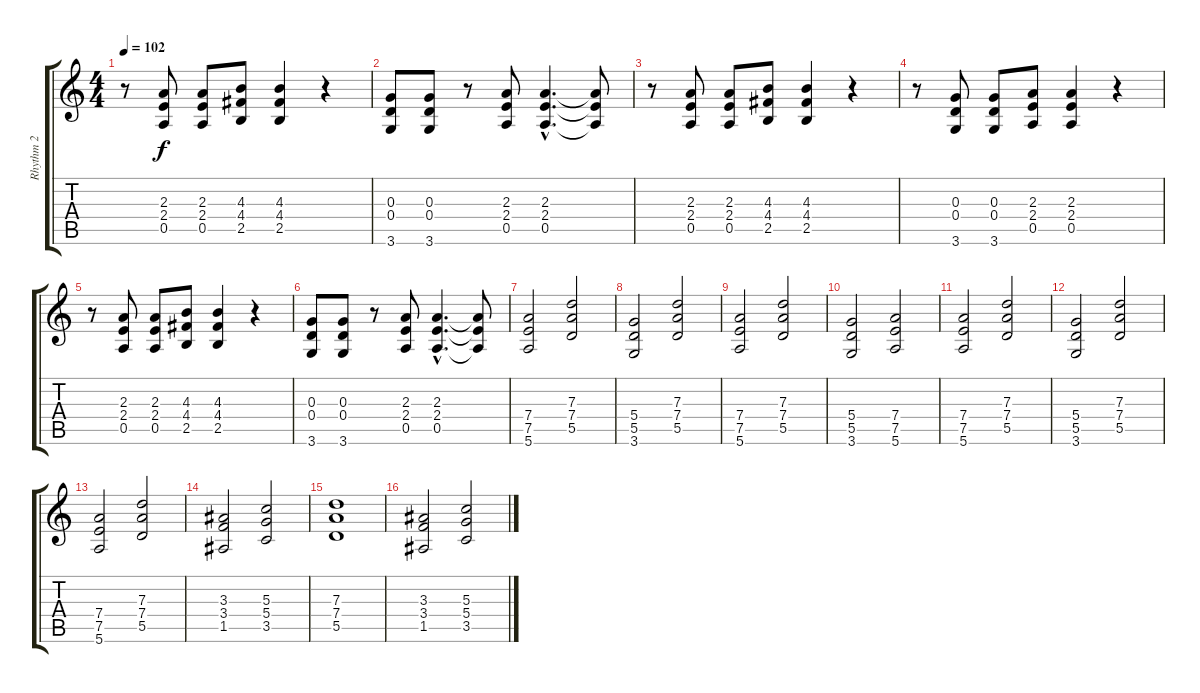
\track ("Rhythm 2" "Rhythm 2") {instrument overdrivenguitar}
\staff {score tabs}
\tuning (E4 B3 G3 D3 A2 E2) {hide}
\ts (4 4)
\tempo 102
\clef g2
\ks c
r.8{dy f} (2.3 2.4 0.5).8 (2.3 2.4 0.5).8 (4.3 4.4 2.5).8 (4.3 4.4 2.5).4 r.4 |
(0.3 0.4 3.6).8 (0.3 0.4 3.6).8 r.8 (2.3 2.4 0.5).8 (2.3{hac} 2.4{hac} 0.5{hac}).4{d} (2.3{t} 2.4{t} 0.5{t}).8 |
r.8 (2.3 2.4 0.5).8 (2.3 2.4 0.5).8 (4.3 4.4 2.5).8 (4.3 4.4 2.5).4 r.4 |
r.8 (0.3 0.4 3.6).8 (0.3 0.4 3.6).8 (2.3 2.4 0.5).8 (2.3 2.4 0.5).4 r.4 |
r.8 (2.3 2.4 0.5).8 (2.3 2.4 0.5).8 (4.3 4.4 2.5).8 (4.3 4.4 2.5).4 r.4 |
(0.3 0.4 3.6).8 (0.3 0.4 3.6).8 r.8 (2.3 2.4 0.5).8 (2.3{hac} 2.4{hac} 0.5{hac}).4{d} (2.3{t} 2.4{t} 0.5{t}).8 |
(7.4 7.5 5.6).2 (7.3 7.4 5.5).2 |
(5.4 5.5 3.6).2 (7.3 7.4 5.5).2 |
(7.4 7.5 5.6).2 (7.3 7.4 5.5).2 |
(5.4 5.5 3.6).2 (7.4 7.5 5.6).2 |
(7.4 7.5 5.6).2 (7.3 7.4 5.5).2 |
(5.4 5.5 3.6).2 (7.3 7.4 5.5).2 |
(7.4 7.5 5.6).2 (7.3 7.4 5.5).2 |
(3.3 3.4 1.5).2 (5.3 5.4 3.5).2 |
(7.3 7.4 5.5).1 |
(3.3 3.4 1.5).2 (5.3 5.4 3.5).2
